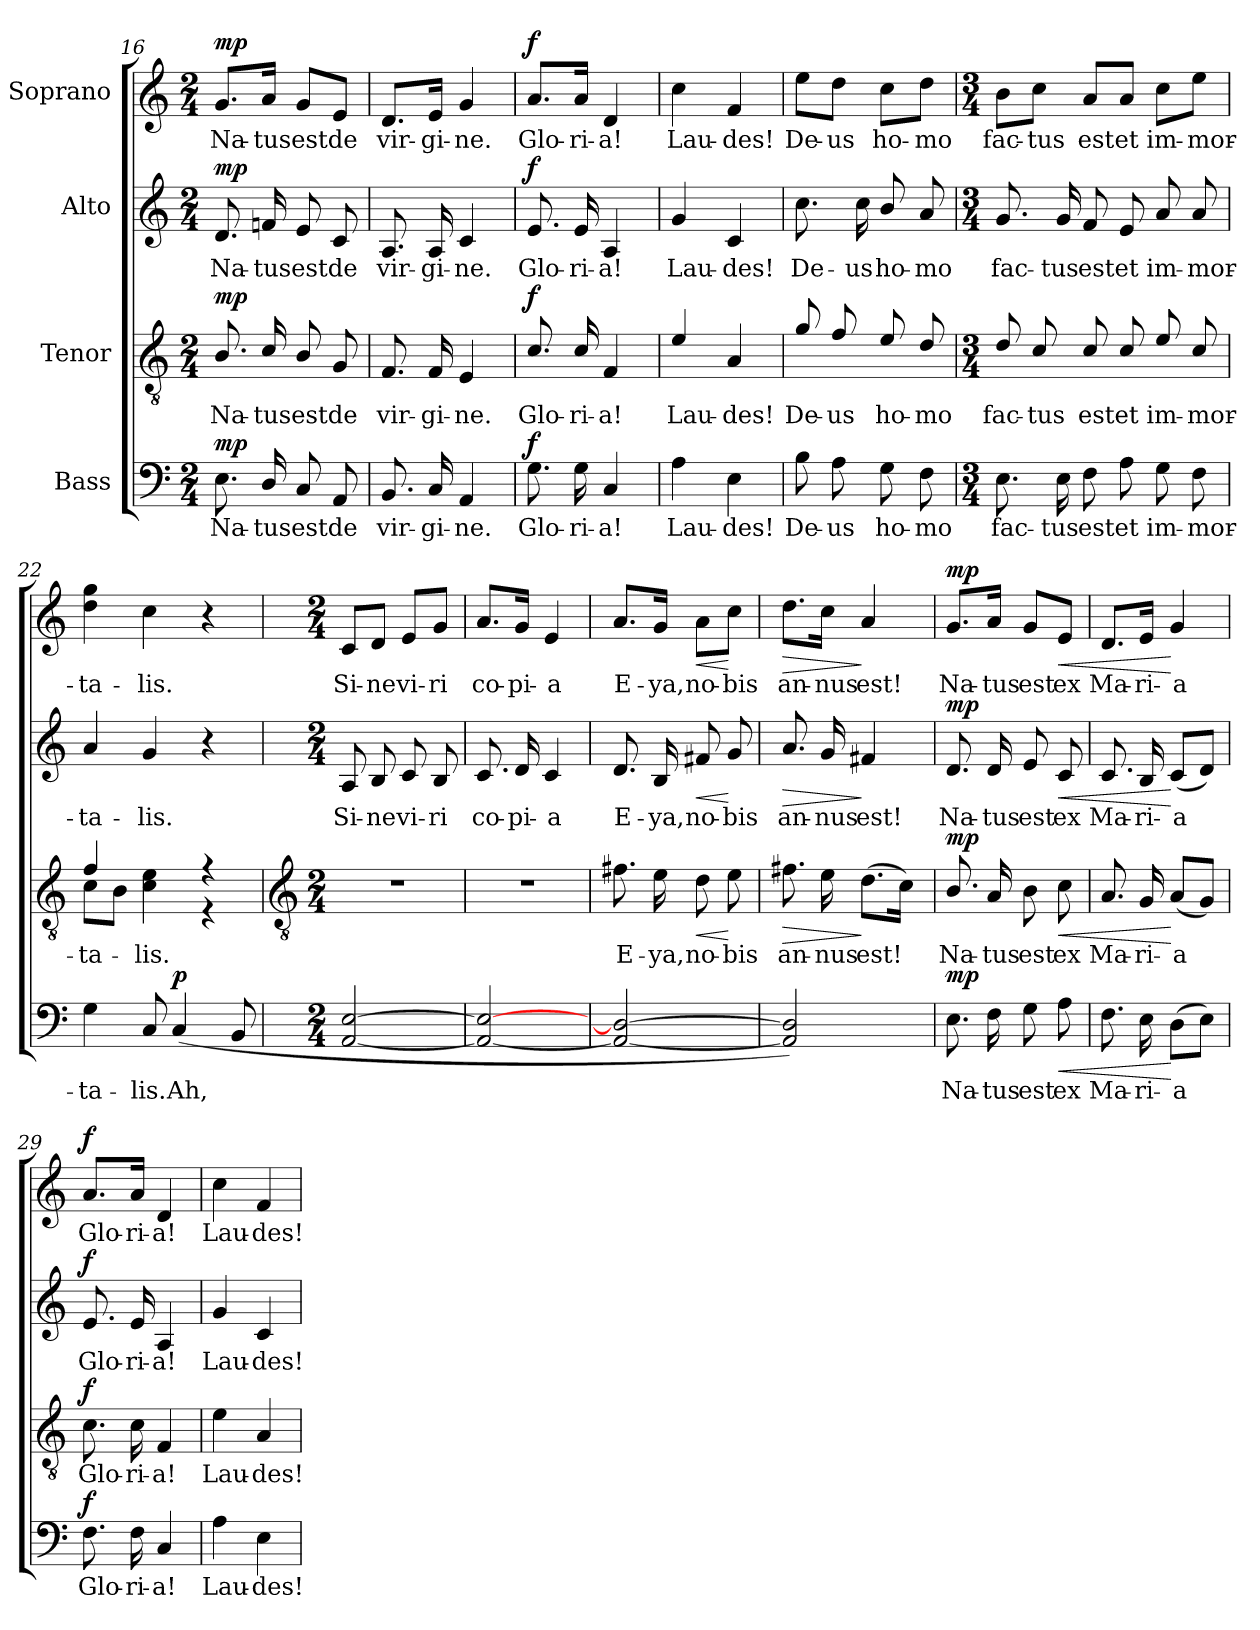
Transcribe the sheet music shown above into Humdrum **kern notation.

**kern	**text	**dynam	**kern	**text	**dynam	**kern	**text	**dynam	**kern	**text	**dynam
*part4	*part4	*part4	*part3	*part3	*part3	*part2	*part2	*part2	*part1	*part1	*part1
*staff4	*staff4	*staff4	*staff3	*staff3	*staff3	*staff2	*staff2	*staff2	*staff1	*staff1	*staff1
*I"Bass	*	*	*I"Tenor	*	*	*I"Alto	*	*	*I"Soprano	*	*
!!LO:LB:g=z
*clefF4	*	*	*clefGv2	*	*	*clefG2	*	*	*clefG2	*	*
*k[]	*	*	*k[]	*	*	*k[]	*	*	*k[]	*	*
*C:	*	*	*C:	*	*	*C:	*	*	*C:	*	*
*M2/4	*	*	*M2/4	*	*	*M2/4	*	*	*M2/4	*	*
=16	=16	=16	=16	=16	=16	=16	=16	=16	=16	=16	=16
*	*	*	*^	*	*	*	*	*	*	*	*
!	!LO:LY:b	!LO:DY:b	!	!LO:N:vis=1	!LO:LY:b	!LO:DY:b	!	!LO:LY:b	!LO:DY:b	!	!LO:LY:b	!LO:DY:b
8.E	Na-	mp	8.B	2ryy	Na-	mp	8.d	Na-	mp	8.g/L	Na-	mp
!	!LO:LY:b	!	!	!	!LO:LY:b	!	!	!LO:LY:b	!	!	!LO:LY:b	!
16D/	-tus	.	16c	.	-tus	.	16fn	-tus	.	16a/Jk	-tus	.
!	!LO:LY:b	!	!	!	!LO:LY:b	!	!	!LO:LY:b	!	!	!LO:LY:b	!
8C	est	.	8B/	.	est	.	8e	est	.	8g/L	est	.
!	!LO:LY:b	!	!	!	!LO:LY:b	!	!	!LO:LY:b	!	!	!LO:LY:b	!
8AA	de	.	8G	.	de	.	8c	de	.	8e/J	de	.
=17	=17	=17	=17	=17	=17	=17	=17	=17	=17	=17	=17	=17
!	!LO:LY:b	!	!	!LO:N:vis=1	!LO:LY:b	!	!	!LO:LY:b	!	!	!LO:LY:b	!
8.BB	vir-	.	8.F	2ryy	vir-	.	8.A	vir-	.	8.d/L	vir-	.
!	!LO:LY:b	!	!	!	!LO:LY:b	!	!	!LO:LY:b	!	!	!LO:LY:b	!
16C	-gi-	.	16F	.	-gi-	.	16A	-gi-	.	16e/Jk	-gi-	.
!	!LO:LY:b	!	!	!	!LO:LY:b	!	!	!LO:LY:b	!	!	!LO:LY:b	!
4AA	-ne.	.	4E	.	-ne.	.	4c	-ne.	.	4g	-ne.	.
=18	=18	=18	=18	=18	=18	=18	=18	=18	=18	=18	=18	=18
!	!LO:LY:b	!LO:DY:b	!	!LO:N:vis=1	!LO:LY:b	!LO:DY:b	!	!LO:LY:b	!LO:DY:b	!	!LO:LY:b	!LO:DY:b
8.G	Glo-	f	8.c	2ryy	Glo-	f	8.e	Glo-	f	8.a/L	Glo-	f
!	!LO:LY:b	!	!	!	!LO:LY:b	!	!	!LO:LY:b	!	!	!LO:LY:b	!
16G	-ri-	.	16c	.	-ri-	.	16e	-ri-	.	16a/Jk	-ri-	.
!	!LO:LY:b	!	!	!	!LO:LY:b	!	!	!LO:LY:b	!	!	!LO:LY:b	!
4C	-a!	.	4F	.	-a!	.	4A	-a!	.	4d	-a!	.
=19	=19	=19	=19	=19	=19	=19	=19	=19	=19	=19	=19	=19
!	!LO:LY:b	!	!	!LO:N:vis=1	!LO:LY:b	!	!	!LO:LY:b	!	!	!LO:LY:b	!
4A	Lau-	.	4e	2ryy	Lau-	.	4g	Lau-	.	4cc	Lau-	.
!	!LO:LY:b	!	!	!	!LO:LY:b	!	!	!LO:LY:b	!	!	!LO:LY:b	!
4E	-des!	.	4A	.	-des!	.	4c	-des!	.	4f	-des!	.
=20	=20	=20	=20	=20	=20	=20	=20	=20	=20	=20	=20	=20
!	!LO:LY:b	!	!	!LO:N:vis=1	!LO:LY:b	!	!	!LO:LY:b	!	!	!LO:LY:b	!
8B	De-	.	8g	2ryy	De-	.	8.cc	De-	.	8ee\L	De-	.
!	!LO:LY:b	!	!	!	!LO:LY:b	!	!	!	!	!	!LO:LY:b	!
8A	-us	.	8f	.	-us	.	.	.	.	8dd\J	-us	.
!	!	!	!	!	!	!	!	!LO:LY:b	!	!	!	!
.	.	.	.	.	.	.	16cc	-us	.	.	.	.
!	!LO:LY:b	!	!	!	!LO:LY:b	!	!	!LO:LY:b	!	!	!LO:LY:b	!
8G	ho-	.	8e	.	ho-	.	8b/	ho-	.	8cc\L	ho-	.
!	!LO:LY:b	!	!	!	!LO:LY:b	!	!	!LO:LY:b	!	!	!LO:LY:b	!
8F	-mo	.	8d	.	-mo	.	8a	-mo	.	8dd\J	-mo	.
=21	=21	=21	=21	=21	=21	=21	=21	=21	=21	=21	=21	=21
*M3/4	*	*	*M3/4	*	*	*	*M3/4	*	*	*M3/4	*	*
!	!LO:LY:b	!	!	!LO:N:vis=1	!LO:LY:b	!	!	!LO:LY:b	!	!	!LO:LY:b	!
8.E	fac-	.	8d	2.ryy	fac-	.	8.g	fac-	.	8b\L	fac-	.
!	!	!	!	!	!LO:LY:b	!	!	!	!	!	!LO:LY:b	!
.	.	.	8c	.	-tus	.	.	.	.	8cc\J	-tus	.
!	!LO:LY:b	!	!	!	!	!	!	!LO:LY:b	!	!	!	!
16E	-tus	.	.	.	.	.	16g	-tus	.	.	.	.
!	!LO:LY:b	!	!	!	!LO:LY:b	!	!	!LO:LY:b	!	!	!LO:LY:b	!
8F	est	.	8c	.	est	.	8f	est	.	8a/L	est	.
!	!LO:LY:b	!	!	!	!LO:LY:b	!	!	!LO:LY:b	!	!	!LO:LY:b	!
8A	et	.	8c	.	et	.	8e	et	.	8a/J	et	.
!	!LO:LY:b	!	!	!	!LO:LY:b	!	!	!LO:LY:b	!	!	!LO:LY:b	!
8G	im-	.	8e	.	im-	.	8a	im-	.	8cc\L	im-	.
!	!LO:LY:b	!	!	!	!LO:LY:b	!	!	!LO:LY:b	!	!	!LO:LY:b	!
8F	-mor-	.	8c	.	-mor-	.	8a	-mor-	.	8ee\J	-mor-	.
=22	=22	=22	=22	=22	=22	=22	=22	=22	=22	=22	=22	=22
!	!LO:LY:b	!	!	!	!LO:LY:b	!	!	!LO:LY:b	!	!	!LO:LY:b	!
4G	-ta-	.	4f/	8cL	-ta-	.	4a	-ta-	.	4dd 4gg	-ta-	.
.	.	.	.	8BJ	.	.	.	.	.	.	.	.
!	!LO:LY:b	!	!	!	!LO:LY:b	!	!	!LO:LY:b	!	!	!LO:LY:b	!
8C	-lis.	.	4c 4e	4ryy	-lis.	.	4g	-lis.	.	4cc	-lis.	.
!	!LO:LY:b	!LO:DY:b	!	!	!	!	!	!	!	!	!	!
(<4C	Ah,	p	.	.	.	.	.	.	.	.	.	.
.	.	.	4r	4r	.	.	4r	.	.	4r	.	.
8BB	.	.	.	.	.	.	.	.	.	.	.	.
*	*	*	*v	*v	*	*	*	*	*	*	*	*
!!LO:LB:g=z
=23	=23	=23	=23	=23	=23	=23	=23	=23	=23	=23	=23
*	*	*	*clefGv2	*	*	*	*	*	*	*	*
*M2/4	*	*	*M2/4	*	*	*M2/4	*	*	*M2/4	*	*
!	!	!	!LO:N:vis=1	!	!	!	!LO:LY:b	!	!	!LO:LY:b	!
[2AA [2E	.	.	2r	.	.	8A	Si-	.	8c/L	Si-	.
!	!	!	!	!	!	!	!LO:LY:b	!	!	!LO:LY:b	!
.	.	.	.	.	.	8B	-ne	.	8d/J	-ne	.
!	!	!	!	!	!	!	!LO:LY:b	!	!	!LO:LY:b	!
.	.	.	.	.	.	8c	vi-	.	8e/L	vi-	.
!	!	!	!	!	!	!	!LO:LY:b	!	!	!LO:LY:b	!
.	.	.	.	.	.	8B	-ri	.	8g/J	-ri	.
=24	=24	=24	=24	=24	=24	=24	=24	=24	=24	=24	=24
!	!	!	!LO:N:vis=1	!	!	!	!LO:LY:b	!	!	!LO:LY:b	!
2AA_ 2E_	.	.	2r	.	.	8.c	co-	.	8.a/L	co-	.
!	!	!	!	!	!	!	!LO:LY:b	!	!	!LO:LY:b	!
.	.	.	.	.	.	16d	-pi-	.	16g/Jk	-pi-	.
!	!	!	!	!	!	!	!LO:LY:b	!	!	!LO:LY:b	!
.	.	.	.	.	.	4c	-a	.	4e	-a	.
=25	=25	=25	=25	=25	=25	=25	=25	=25	=25	=25	=25
!	!	!	!	!LO:LY:b	!	!	!LO:LY:b	!	!	!LO:LY:b	!
2AA_ 2D_	.	.	8.f#X	E-	.	8.d	E-	.	8.a/L	E-	.
!	!	!	!	!LO:LY:b	!	!	!LO:LY:b	!	!	!LO:LY:b	!
.	.	.	16e	-ya,	.	16B	-ya,	.	16g/Jk	-ya,	.
!	!	!	!	!LO:LY:b	!LO:HP:b	!	!LO:LY:b	!LO:HP:b	!	!LO:LY:b	!LO:HP:b
.	.	.	8d	no-	<	8f#X	no-	<	8a\L	no-	<
!	!	!	!	!LO:LY:b	!	!	!LO:LY:b	!	!	!LO:LY:b	!
.	.	.	8e	-bis	[	8g	-bis	[	8cc\J	-bis	[
=26	=26	=26	=26	=26	=26	=26	=26	=26	=26	=26	=26
!	!	!	!	!LO:LY:b	!LO:HP:b	!	!LO:LY:b	!LO:HP:b	!	!LO:LY:b	!LO:HP:b
2AA] 2D])	.	.	8.f#X	an-	>	8.a	an-	>	8.dd\L	an-	>
!	!	!	!	!LO:LY:b	!	!	!LO:LY:b	!	!	!LO:LY:b	!
.	.	.	16e	-nus	.	16g	-nus	.	16cc\Jk	-nus	.
!	!	!	!	!LO:LY:b	!	!	!LO:LY:b	!	!	!LO:LY:b	!
.	.	.	(>8.dL	est!	]	4f#X	est!	]	4a	est!	]
.	.	.	16cJ)	.	.	.	.	.	.	.	.
=27	=27	=27	=27	=27	=27	=27	=27	=27	=27	=27	=27
!	!LO:LY:b	!LO:DY:b	!	!LO:LY:b	!LO:DY:b	!	!LO:LY:b	!LO:DY:b	!	!LO:LY:b	!LO:DY:b
8.E	Na-	mp	8.B/	Na-	mp	8.d	Na-	mp	8.g/L	Na-	mp
!	!LO:LY:b	!	!	!LO:LY:b	!	!	!LO:LY:b	!	!	!LO:LY:b	!
16F	-tus	.	16A	-tus	.	16d	-tus	.	16a/Jk	-tus	.
!	!LO:LY:b	!	!	!LO:LY:b	!	!	!LO:LY:b	!	!	!LO:LY:b	!
8G	est	.	8B	est	.	8e	est	.	8g/L	est	.
!	!LO:LY:b	!LO:HP:b	!	!LO:LY:b	!LO:HP:b	!	!LO:LY:b	!LO:HP:b	!	!LO:LY:b	!LO:HP:b
8A	ex	<	8c	ex	<	8c	ex	<	8e/J	ex	<
=28	=28	=28	=28	=28	=28	=28	=28	=28	=28	=28	=28
!	!LO:LY:b	!	!	!LO:LY:b	!	!	!LO:LY:b	!	!	!LO:LY:b	!
8.F	Ma-	.	8.A	Ma-	.	8.c	Ma-	.	8.d/L	Ma-	.
!	!LO:LY:b	!	!	!LO:LY:b	!	!	!LO:LY:b	!	!	!LO:LY:b	!
16E	-ri-	.	16G	-ri-	.	16B	-ri-	.	16e/Jk	-ri-	.
!	!LO:LY:b	!	!	!LO:LY:b	!	!	!LO:LY:b	!	!	!LO:LY:b	!
(>8DL	-a	[	(<8AL	-a	[	(<8cL	-a	[	4g	-a	[
8EJ)	.	.	8GJ)	.	.	8dJ)	.	.	.	.	.
=29	=29	=29	=29	=29	=29	=29	=29	=29	=29	=29	=29
!	!LO:LY:b	!LO:DY:b	!	!LO:LY:b	!LO:DY:b	!	!LO:LY:b	!LO:DY:b	!	!LO:LY:b	!LO:DY:b
8.F	Glo-	f	8.c	Glo-	f	8.e	Glo-	f	8.a/L	Glo-	f
!	!LO:LY:b	!	!	!LO:LY:b	!	!	!LO:LY:b	!	!	!LO:LY:b	!
16F	-ri-	.	16c	-ri-	.	16e	-ri-	.	16a/Jk	-ri-	.
!	!LO:LY:b	!	!	!LO:LY:b	!	!	!LO:LY:b	!	!	!LO:LY:b	!
4C	-a!	.	4F	-a!	.	4A	-a!	.	4d	-a!	.
=30	=30	=30	=30	=30	=30	=30	=30	=30	=30	=30	=30
!	!LO:LY:b	!	!	!LO:LY:b	!	!	!LO:LY:b	!	!	!LO:LY:b	!
4A	Lau-	.	4e	Lau-	.	4g	Lau-	.	4cc	Lau-	.
!	!LO:LY:b	!	!	!LO:LY:b	!	!	!LO:LY:b	!	!	!LO:LY:b	!
4E	-des!	.	4A	-des!	.	4c	-des!	.	4f	-des!	.
=	=	=	=	=	=	=	=	=	=	=	=
*-	*-	*-	*-	*-	*-	*-	*-	*-	*-	*-	*-
